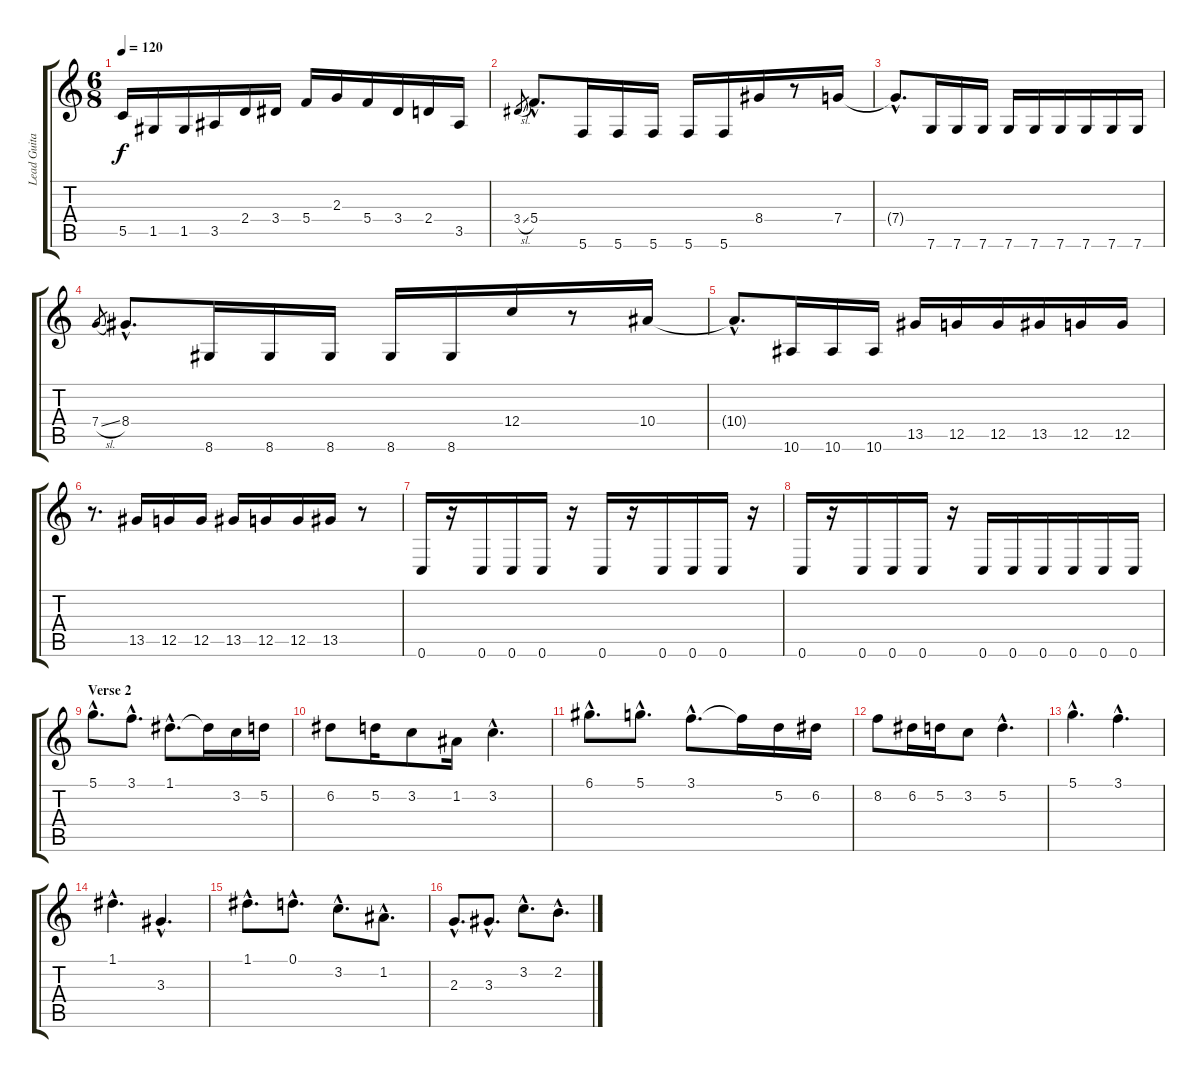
\track ("Lead Guitar" "Lead Guita") {instrument distortionguitar}
\staff {score tabs}
\tuning (D4 A3 F3 C3 G2 C2) {hide}
\ts (6 8)
\tempo 120
\clef g2
\ks c
5.5.16{dy f} 1.5.16 1.5.16 3.5.16 2.4.16 3.4.16 5.4.16 2.3.16 5.4.16 3.4.16 2.4.16 3.5.16 |
3.4{sl}.8{gr} 5.4{hac}.8{d} 5.6.16 5.6.16 5.6.16 5.6.16 5.6.16 8.4.16 r.8 7.4.16 |
7.4{hac t}.8{d} 7.6.16 7.6.16 7.6.16 7.6.16 7.6.16 7.6.16 7.6.16 7.6.16 7.6.16 |
7.4{sl}.8{gr} 8.4{hac}.8{d} 8.6.16 8.6.16 8.6.16 8.6.16 8.6.16 12.4.16 r.8 10.4.16 |
10.4{hac t}.8{d} 10.6.16 10.6.16 10.6.16 13.5.16 12.5.16 12.5.16 13.5.16 12.5.16 12.5.16 |
r.8{d} 13.5.16 12.5.16 12.5.16 13.5.16 12.5.16 12.5.16 13.5.16 r.8 |
0.6.16 r.16 0.6.16 0.6.16 0.6.16 r.16 0.6.16 r.16 0.6.16 0.6.16 0.6.16 r.16 |
0.6.16 r.16 0.6.16 0.6.16 0.6.16 r.16 0.6.16 0.6.16 0.6.16 0.6.16 0.6.16 0.6.16 |
\section ("" "Verse 2")
5.1{hac}.8{d} 3.1{hac}.8{d} 1.1{hac}.8{d} 1.1{t}.16 3.2.16 5.2.16 |
6.2.8 5.2.16 3.2.8 1.2.16 3.2{hac}.4{d} |
6.1{hac}.8{d} 5.1{hac}.8{d} 3.1{hac}.8{d} 3.1{t}.16 5.2.16 6.2.16 |
8.2.8 6.2.16 5.2.16 3.2.8 5.2{hac}.4{d} |
5.1{hac}.4{d} 3.1{hac}.4{d} |
1.1{hac}.4{d} 3.3{hac}.4{d} |
1.1{hac}.8{d} 0.1{hac}.8{d} 3.2{hac}.8{d} 1.2{hac}.8{d} |
2.3{hac}.8{d} 3.3{hac}.8{d} 3.2{hac}.8{d} 2.2{hac}.8{d}
